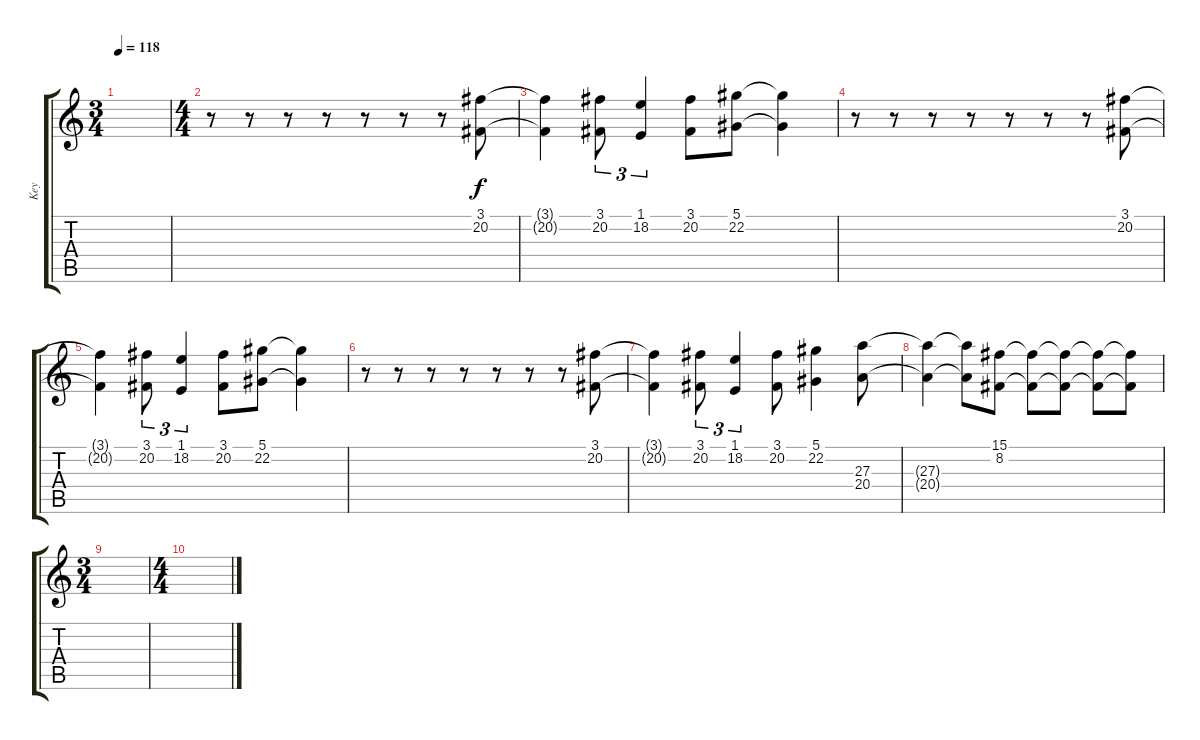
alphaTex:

\track ("Key" "Key") {instrument stringensemble1}
\staff {score tabs}
\tuning (Eb4 Bb3 Gb3 Db3 Ab2 Eb2) {hide}
\ts (3 4)
\tempo 118
\clef g2
\ks c
|
\ts (4 4)
r.8 r.8 r.8 r.8 r.8 r.8 r.8 (3.1 20.2).8 |
(3.1{t} 20.2{t}).4 (3.1 20.2).8{tu (3 2)} (1.1 18.2).4{tu (3 2)} (3.1 20.2).8 (5.1 22.2).8 (5.1{t} 22.2{t}).4 |
r.8 r.8 r.8 r.8 r.8 r.8 r.8 (3.1 20.2).8 |
(3.1{t} 20.2{t}).4 (3.1 20.2).8{tu (3 2)} (1.1 18.2).4{tu (3 2)} (3.1 20.2).8 (5.1 22.2).8 (5.1{t} 22.2{t}).4 |
r.8 r.8 r.8 r.8 r.8 r.8 r.8 (3.1 20.2).8 |
(3.1{t} 20.2{t}).4 (3.1 20.2).8{tu (3 2)} (1.1 18.2).4{tu (3 2)} (3.1 20.2).8 (5.1 22.2).4 (27.3 20.4).8 |
(27.3{t} 20.4{t}).4 (27.3{t} 20.4{t}).8 (15.1 8.2).8 (15.1{t} 8.2{t}).8 (15.1{t} 8.2{t}).8 (15.1{t} 8.2{t}).8 (15.1{t} 8.2{t}).8 |
\ts (3 4)
|
\ts (4 4)
